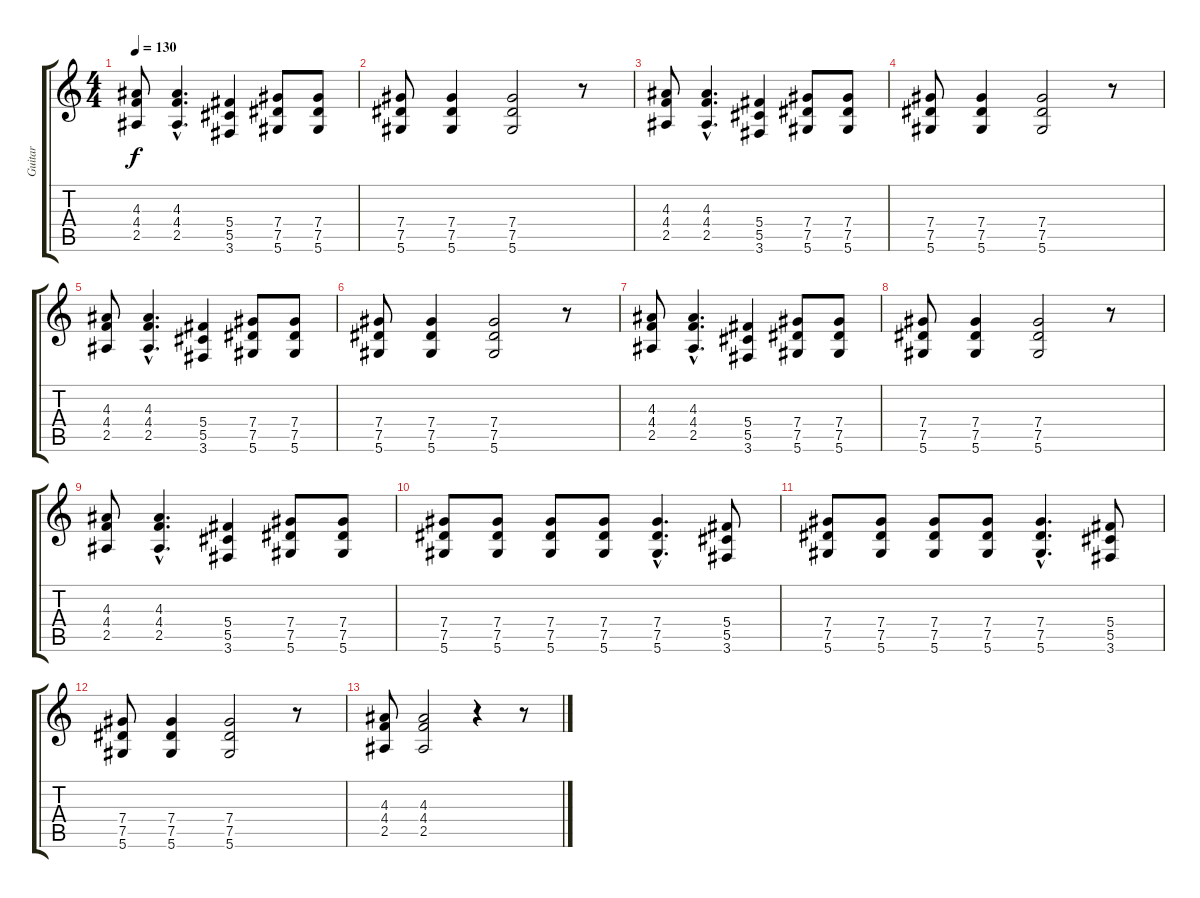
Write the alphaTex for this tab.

\track ("Guitar" "Guitar") {instrument overdrivenguitar}
\staff {score tabs}
\tuning (Eb4 Bb3 Gb3 Db3 Ab2 Eb2) {hide}
\ts (4 4)
\tempo 130
\clef g2
\ks c
(4.3 4.4 2.5).8{dy f} (4.3{hac} 4.4{hac} 2.5{hac}).4{d} (5.4 5.5 3.6).4 (7.4 7.5 5.6).8 (7.4 7.5 5.6).8 |
(7.4 7.5 5.6).8 (7.4 7.5 5.6).4 (7.4 7.5 5.6).2 r.8 |
(4.3 4.4 2.5).8 (4.3{hac} 4.4{hac} 2.5{hac}).4{d} (5.4 5.5 3.6).4 (7.4 7.5 5.6).8 (7.4 7.5 5.6).8 |
(7.4 7.5 5.6).8 (7.4 7.5 5.6).4 (7.4 7.5 5.6).2 r.8 |
(4.3 4.4 2.5).8 (4.3{hac} 4.4{hac} 2.5{hac}).4{d} (5.4 5.5 3.6).4 (7.4 7.5 5.6).8 (7.4 7.5 5.6).8 |
(7.4 7.5 5.6).8 (7.4 7.5 5.6).4 (7.4 7.5 5.6).2 r.8 |
(4.3 4.4 2.5).8 (4.3{hac} 4.4{hac} 2.5{hac}).4{d} (5.4 5.5 3.6).4 (7.4 7.5 5.6).8 (7.4 7.5 5.6).8 |
(7.4 7.5 5.6).8 (7.4 7.5 5.6).4 (7.4 7.5 5.6).2 r.8 |
(4.3 4.4 2.5).8 (4.3{hac} 4.4{hac} 2.5{hac}).4{d} (5.4 5.5 3.6).4 (7.4 7.5 5.6).8 (7.4 7.5 5.6).8 |
(7.4 7.5 5.6).8 (7.4 7.5 5.6).8 (7.4 7.5 5.6).8 (7.4 7.5 5.6).8 (7.4{hac} 7.5{hac} 5.6{hac}).4{d} (5.4 5.5 3.6).8 |
(7.4 7.5 5.6).8 (7.4 7.5 5.6).8 (7.4 7.5 5.6).8 (7.4 7.5 5.6).8 (7.4{hac} 7.5{hac} 5.6{hac}).4{d} (5.4 5.5 3.6).8 |
(7.4 7.5 5.6).8 (7.4 7.5 5.6).4 (7.4 7.5 5.6).2 r.8 |
(4.3 4.4 2.5).8 (4.3 4.4 2.5).2 r.4 r.8
